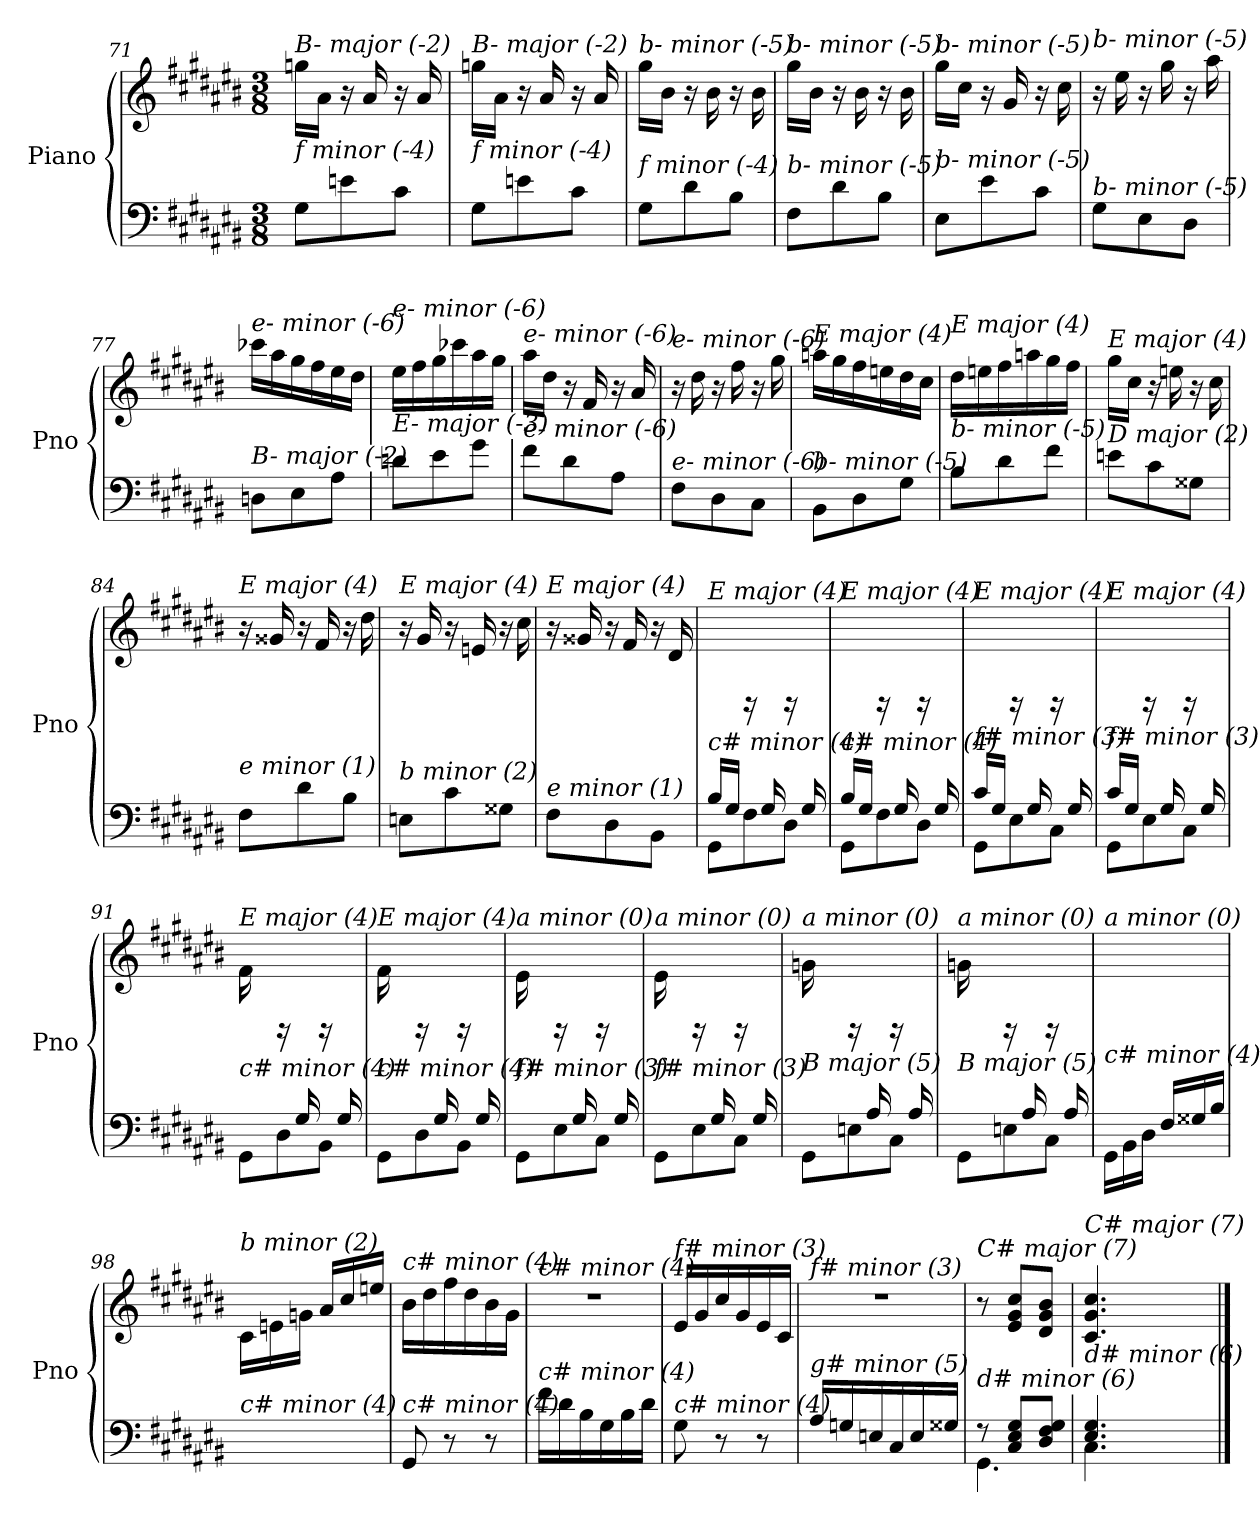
**kern	**kern
*part1	*part1
*staff2	*staff1
*I"Piano	*
*I'Pno	*
*clefF4	*clefG2
*k[f#c#g#d#a#e#b#]	*k[f#c#g#d#a#e#b#]
*M3/8	*M3/8
=71	=71
!	!LO:TX:i:t=B- major (-2)
!LO:TX:i:t=f minor (-4)	!
8G#\L	16ggni\LL
.	16a#\JJ
8en\	16r
.	16a#/
8c#\J	16r
.	16a#/
!!LO:PB:g=z
=72	=72
!	!LO:TX:i:t=B- major (-2)
!LO:TX:i:t=f minor (-4)	!
8G#\L	16ggni\LL
.	16a#\JJ
8en\	16r
.	16a#/
8c#\J	16r
.	16a#/
=73	=73
!	!LO:TX:i:t=b- minor (-5)
!LO:TX:i:t=f minor (-4)	!
8G#\L	16gg#\LL
.	16b#\JJ
8d#\	16r
.	16b#\
8B#\J	16r
.	16b#\
=74	=74
!	!LO:TX:i:t=b- minor (-5)
!LO:TX:i:t=b- minor (-5)	!
8F#\L	16gg#\LL
.	16b#\JJ
8d#\	16r
.	16b#\
8B#\J	16r
.	16b#\
=75	=75
!	!LO:TX:i:t=b- minor (-5)
!LO:TX:i:t=b- minor (-5)	!
8E#\L	16gg#\LL
.	16cc#\JJ
8e#\	16r
.	16g#/
8c#\J	16r
.	16cc#\
=76	=76
!	!LO:TX:i:t=b- minor (-5)
!LO:TX:i:t=b- minor (-5)	!
8G#\L	16r
.	16ee#\
8E#\	16r
.	16gg#\
8D#\J	16r
.	16aa#\
=77	=77
!	!LO:TX:i:t=e- minor (-6)
!LO:TX:i:t=B- major (-2)	!
8Dni\L	16ccc-Xi\LL
.	16aa#\
8E#\	16gg#\
.	16ff#\
8A#\J	16ee#\
.	16dd#\JJ
!!LO:LB:g=z
=78	=78
!	!LO:TX:i:t=e- minor (-6)
!LO:TX:i:t=E- major (-3)	!
8dni\L	16ee#\LL
.	16ff#\
8e#\	16gg#\
.	16ccc-Xi\
8g#\J	16aa#\
.	16gg#\JJ
=79	=79
!	!LO:TX:i:t=e- minor (-6)
!LO:TX:i:t=e- minor (-6)	!
8f#\L	16aa#\LL
.	16dd#\JJ
8d#\	16r
.	16f#/
8A#\J	16r
.	16a#/
=80	=80
!	!LO:TX:i:t=e- minor (-6)
!LO:TX:i:t=e- minor (-6)	!
8F#\L	16r
.	16dd#\
8D#\	16r
.	16ff#\
8C#\J	16r
.	16gg#\
=81	=81
!	!LO:TX:i:t=E major (4)
!LO:TX:i:t=b- minor (-5)	!
8BB#\L	16aan\LL
.	16gg#\
8D#\	16ff#\
.	16een\
8G#\J	16dd#\
.	16cc#\JJ
=82	=82
!	!LO:TX:i:t=E major (4)
!LO:TX:i:t=b- minor (-5)	!
8B#\L	16dd#\LL
.	16een\
8d#\	16ff#\
.	16aan\
8f#\J	16gg#\
.	16ff#\JJ
=83	=83
!	!LO:TX:i:t=E major (4)
!LO:TX:i:t=D major (2)	!
8en\L	16gg#\LL
.	16cc#\JJ
8c#\	16r
.	16een\
8G##Xi\J	16r
.	16cc#\
!!LO:LB:g=z
=84	=84
!	!LO:TX:i:t=E major (4)
!LO:TX:i:t=e minor (1)	!
8F#\L	16r
.	16g##Xi/
8d#\	16r
.	16f#/
8B#\J	16r
.	16dd#\
=85	=85
!	!LO:TX:i:t=E major (4)
!LO:TX:i:t=b minor (2)	!
8En\L	16r
.	16g#/
8c#\	16r
.	16en/
8G##Xi\J	16r
.	16cc#\
=86	=86
!	!LO:TX:i:t=E major (4)
!LO:TX:i:t=e minor (1)	!
8F#\L	16r
.	16g##Xi/
8D#\	16r
.	16f#/
8BB#\J	16r
.	16d#/
=87	=87
*^	*
!	!	!LO:TX:i:t=E major (4)
!LO:TX:i:t=c# minor (4)	!	!
16B#/LL	8GG#\L	8ryy
16G#/JJ	.	.
16ryy	8F#\	16rBB
16G#/	.	16ryy
16ryy	8D#\J	16rBB
16G#/	.	16ryy
=88	=88	=88
!	!	!LO:TX:i:t=E major (4)
!LO:TX:i:t=c# minor (4)	!	!
16B#/LL	8GG#\L	8ryy
16G#/JJ	.	.
16ryy	8F#\	16rBB
16G#/	.	16ryy
16ryy	8D#\J	16rBB
16G#/	.	16ryy
=89	=89	=89
!	!	!LO:TX:i:t=E major (4)
!LO:TX:i:t=f# minor (3)	!	!
16c#/LL	8GG#\L	8ryy
16G#/JJ	.	.
16ryy	8E#\	16rBB
16G#/	.	16ryy
16ryy	8C#\J	16rBB
16G#/	.	16ryy
!!LO:LB:g=z
=90	=90	=90
!	!	!LO:TX:i:t=E major (4)
!LO:TX:i:t=f# minor (3)	!	!
16c#/LL	8GG#\L	8ryy
16G#/JJ	.	.
16ryy	8E#\	16rBB
16G#/	.	16ryy
16ryy	8C#\J	16rBB
16G#/	.	16ryy
=91	=91	=91
!	!	!LO:TX:i:t=E major (4)
!LO:TX:i:t=c# minor (4)	!	!
16ryy	8GG#\L	16f#\LL
16G#/JJ	.	16ryy
16ryy	8D#\	16rBB
16G#/	.	16ryy
16ryy	8BB#\J	16rBB
16G#/	.	16ryy
=92	=92	=92
!	!	!LO:TX:i:t=E major (4)
!LO:TX:i:t=c# minor (4)	!	!
16ryy	8GG#\L	16f#\LL
16G#/JJ	.	16ryy
16ryy	8D#\	16rBB
16G#/	.	16ryy
16ryy	8BB#\J	16rBB
16G#/	.	16ryy
=93	=93	=93
!	!	!LO:TX:i:t=a minor (0)
!LO:TX:i:t=f# minor (3)	!	!
16ryy	8GG#\L	16e#\LL
16G#/JJ	.	16ryy
16ryy	8E#\	16rBB
16G#/	.	16ryy
16ryy	8C#\J	16rBB
16G#/	.	16ryy
=94	=94	=94
!	!	!LO:TX:i:t=a minor (0)
!LO:TX:i:t=f# minor (3)	!	!
16ryy	8GG#\L	16e#\LL
16G#/JJ	.	16ryy
16ryy	8E#\	16rBB
16G#/	.	16ryy
16ryy	8C#\J	16rBB
16G#/	.	16ryy
=95	=95	=95
!	!	!LO:TX:i:t=a minor (0)
!LO:TX:i:t=B major (5)	!	!
16ryy	8GG#\L	16gni\LL
16A#/JJ	.	16ryy
16ryy	8En\	16rBB
16A#/	.	16ryy
16ryy	8C#\J	16rBB
16A#/	.	16ryy
!!LO:LB:g=z
=96	=96	=96
!	!	!LO:TX:i:t=a minor (0)
!LO:TX:i:t=B major (5)	!	!
16ryy	8GG#\L	16gni\LL
16A#/JJ	.	16ryy
16ryy	8En\	16rBB
16A#/	.	16ryy
16ryy	8C#\J	16rBB
16A#/	.	16ryy
=97	=97	=97
!	!	!LO:TX:i:t=a minor (0)
!LO:TX:i:t=c# minor (4)	!	!
8.ryy	16GG#\LL	8.ryy
.	16BB#\	.
.	16D#\JJ	.
16F#/LL	8.ryy	8.ryy
16G##Xi/	.	.
16B#/JJ	.	.
*v	*v	*
=98	=98
*	*^
!	!LO:TX:i:t=b minor (2)	!
!LO:TX:i:t=c# minor (4)	!	!
8.ryy	8.ryy	16c#\LL
.	.	16en\
.	.	16gni\JJ
8.ryy	16a#/LL	8.ryy
.	16cc#/	.
.	16een/JJ	.
*	*v	*v
=99	=99
!	!LO:TX:i:t=c# minor (4)
!LO:TX:i:t=c# minor (4)	!
8GG#/	16b#\LL
.	16dd#\
8r	16ff#\
.	16dd#\
8r	16b#\
.	16g#\JJ
!!LO:LB:g=z
=100	=100
!	!LO:TX:i:t=c# minor (4)
!LO:TX:i:t=c# minor (4)	!
16f#\LL	4.r
16d#\	.
16B#\	.
16G#\	.
16B#\	.
16d#\JJ	.
=101	=101
!	!LO:TX:i:t=f# minor (3)
!LO:TX:i:t=c# minor (4)	!
8G#\	16e#/LL
.	16g#/
8r	16cc#/
.	16g#/
8r	16e#/
.	16c#/JJ
=102	=102
!	!LO:TX:i:t=f# minor (3)
!LO:TX:i:t=g# minor (5)	!
16A#/LL	4.r
16Gni/	.
16En/	.
16C#/	.
16E/	.
16G##i/JJ	.
=103	=103
*^	*
!	!	!LO:TX:i:t=C# major (7)
!LO:TX:i:t=d# minor (6)	!	!
8r	4.GG#\	8r
8C#/ 8E#/ 8G#/L	.	8e#/ 8g#/ 8cc#/L
8D#/ 8F#/ 8G#/J	.	8d#/ 8g#/ 8b#/J
=104	=104	=104
!	!	!LO:TX:i:t=C# major (7)
!LO:TX:i:t=d# minor (6)	!	!
4.E#/ 4.G#/	4.C#\	4.c#/ 4.g#/ 4.cc#/
*v	*v	*
==	==
*-	*-
